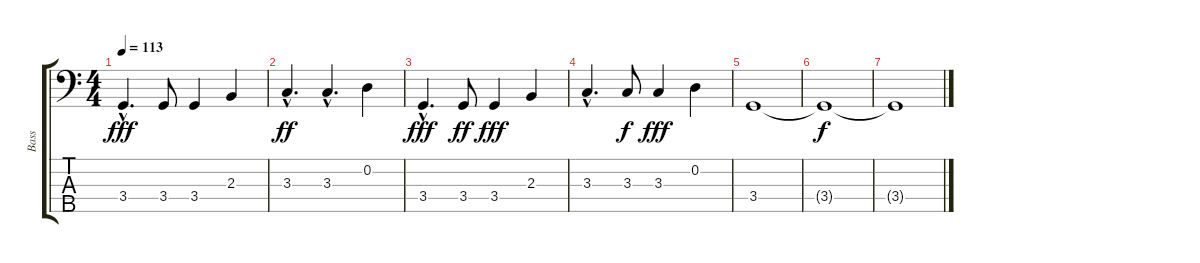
\track ("Bass" "Bass") {instrument electricbassfinger}
\staff {score tabs}
\tuning (G2 D2 A1 E1 B0) {hide}
\ts (4 4)
\tempo 113
\clef f4
\ks c
3.4{hac}.4{d dy fff} 3.4.8 3.4.4 2.3.4 |
3.3{hac}.4{d dy ff} 3.3{hac}.4{d} 0.2.4 |
3.4{hac}.4{d dy fff} 3.4.8{dy ff} 3.4.4{dy fff} 2.3.4 |
3.3{hac}.4{d} 3.3.8{dy f} 3.3.4{dy fff} 0.2.4 |
3.4.1 |
3.4{t}.1{dy f} |
3.4{t}.1
